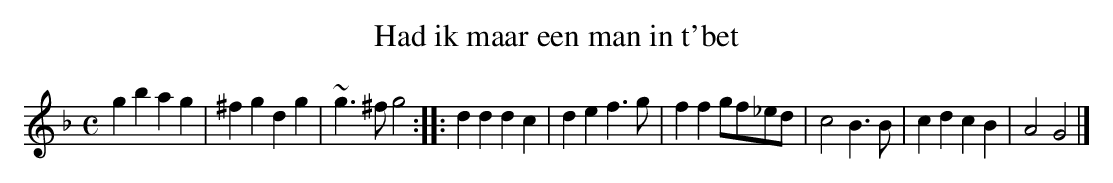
X:1
T:Had ik maar een man in t'bet
M:C
K:Gdor
g2b2a2g2|^f2g2d2g2|~g3^fg4:||:d2d2d2c2|d2e2f3g|f2f2gf_ed|c4B3B|c2d2c2B2|A4G4|]
